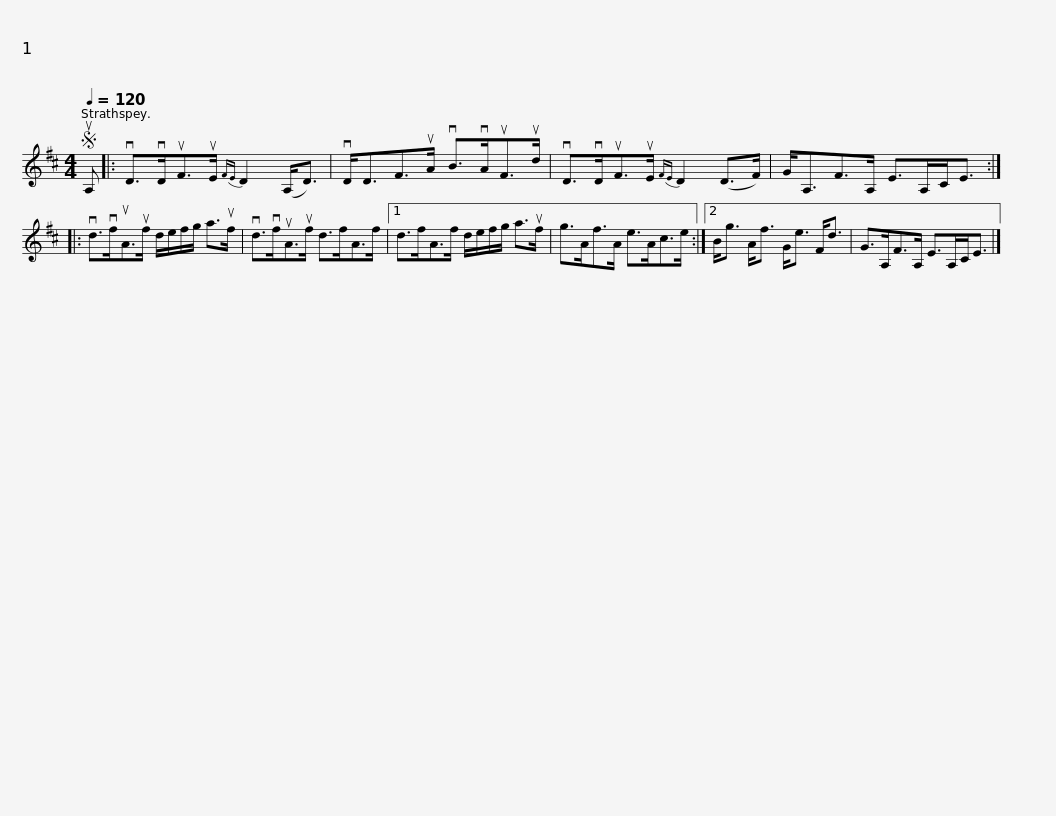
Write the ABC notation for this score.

X:1
L:1/8
Q:1/4=120
M:4/4
I:linebreak $
K:D
V:1 treble
V:1
S uA, |: vD>vDuF>uE{FE} D2 (A,<D) | vD<DF>uA vB>vAuF>ud | vD>vDuF>uE{FE} D2 (D>F) | G<A,F>A, E>A,C<E ::$ %5
 vd>vfuA>uf d/e/f/g/ a>uf | vd>vfuA>uf d>fA>f |1 d>fA>f d/e/f/g/ a>uf | g>Af>A e>Ac>e :|2$ B<g A<f G<e F<d | %10
 G>A,F>A, E>A,C<E |] %11
